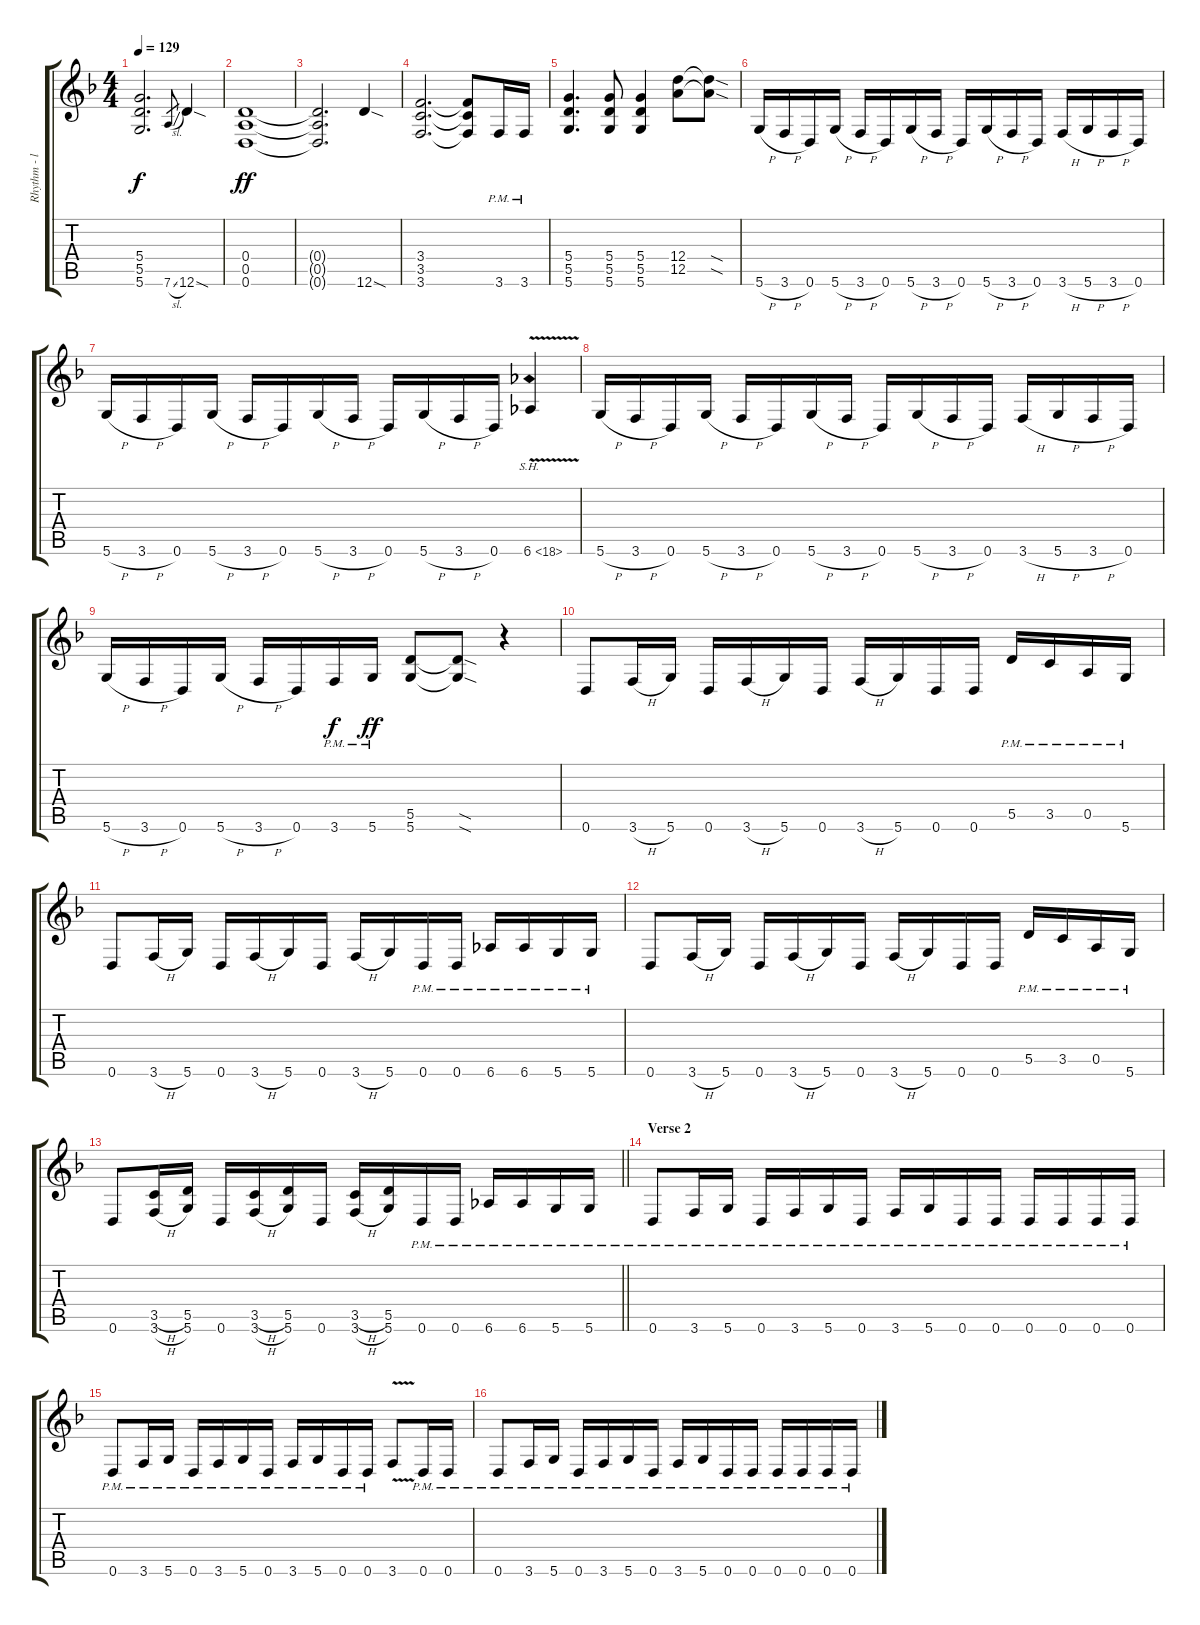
\track ("Rhythm - left" "Rhythm - l") {instrument distortionguitar}
\staff {score tabs}
\tuning (E4 B3 G3 D3 A2 D2) {hide}
\ts (4 4)
\tempo 129
\clef g2
\ks dminor
(5.4 5.5 5.6).2{d dy f} 7.6{sl}.8{gr} 12.6{sod}.4 |
(0.4 0.5 0.6).1{dy ff} |
(0.4{t} 0.5{t} 0.6{t}).2{d} 12.6{sod}.4 |
(3.4 3.5 3.6).2{d} (3.4{t} 3.5{t} 3.6{t}).8 3.6{pm}.16 3.6{pm}.16 |
(5.4 5.5 5.6).4{d} (5.4 5.5 5.6).8 (5.4 5.5 5.6).4 (12.4 12.5).8 (12.4{sod t} 12.5{sod t}).8 |
5.6{h}.16 3.6{h}.16 0.6.16 5.6{h}.16 3.6{h}.16 0.6.16 5.6{h}.16 3.6{h}.16 0.6.16 5.6{h}.16 3.6{h}.16 0.6.16 3.6{h}.16 5.6{h}.16 3.6{h}.16 0.6.16 |
5.6{h}.16 3.6{h}.16 0.6.16 5.6{h}.16 3.6{h}.16 0.6.16 5.6{h}.16 3.6{h}.16 0.6.16 5.6{h}.16 3.6{h}.16 0.6.16 6.6{sh 12 v}.4 |
5.6{h}.16 3.6{h}.16 0.6.16 5.6{h}.16 3.6{h}.16 0.6.16 5.6{h}.16 3.6{h}.16 0.6.16 5.6{h}.16 3.6{h}.16 0.6.16 3.6{h}.16 5.6{h}.16 3.6{h}.16 0.6.16 |
5.6{h}.16 3.6{h}.16 0.6.16 5.6{h}.16 3.6{h}.16 0.6.16 3.6{pm}.16{dy f} 5.6{pm}.16{dy ff} (5.5 5.6).8 (5.5{sod t} 5.6{sod t}).8 r.4 |
0.6.8 3.6{h}.16 5.6.16 0.6.16 3.6{h}.16 5.6.16 0.6.16 3.6{h}.16 5.6.16 0.6.16 0.6.16 5.5{pm}.16 3.5{pm}.16 0.5{pm}.16 5.6{pm}.16 |
0.6.8 3.6{h}.16 5.6.16 0.6.16 3.6{h}.16 5.6.16 0.6.16 3.6{h}.16 5.6.16 0.6{pm}.16 0.6{pm}.16 6.6{pm}.16 6.6{pm}.16 5.6{pm}.16 5.6{pm}.16 |
0.6.8 3.6{h}.16 5.6.16 0.6.16 3.6{h}.16 5.6.16 0.6.16 3.6{h}.16 5.6.16 0.6.16 0.6.16 5.5{pm}.16 3.5{pm}.16 0.5{pm}.16 5.6{pm}.16 |
\barLineRight lightlight
0.6.8 (3.5{h} 3.6{h}).16 (5.5 5.6).16 0.6.16 (3.5{h} 3.6{h}).16 (5.5 5.6).16 0.6.16 (3.5{h} 3.6{h}).16 (5.5 5.6).16 0.6{pm}.16 0.6{pm}.16 6.6{pm}.16 6.6{pm}.16 5.6{pm}.16 5.6{pm}.16 |
\section ("" "Verse 2")
0.6{pm}.8 3.6{pm}.16 5.6{pm}.16 0.6{pm}.16 3.6{pm}.16 5.6{pm}.16 0.6{pm}.16 3.6{pm}.16 5.6{pm}.16 0.6{pm}.16 0.6{pm}.16 0.6{pm}.16 0.6{pm}.16 0.6{pm}.16 0.6{pm}.16 |
0.6{pm}.8 3.6{pm}.16 5.6{pm}.16 0.6{pm}.16 3.6{pm}.16 5.6{pm}.16 0.6{pm}.16 3.6{pm}.16 5.6{pm}.16 0.6{pm}.16 0.6{pm}.16 3.6{v}.8 0.6{pm}.16 0.6{pm}.16 |
0.6{pm}.8 3.6{pm}.16 5.6{pm}.16 0.6{pm}.16 3.6{pm}.16 5.6{pm}.16 0.6{pm}.16 3.6{pm}.16 5.6{pm}.16 0.6{pm}.16 0.6{pm}.16 0.6{pm}.16 0.6{pm}.16 0.6{pm}.16 0.6{pm}.16
